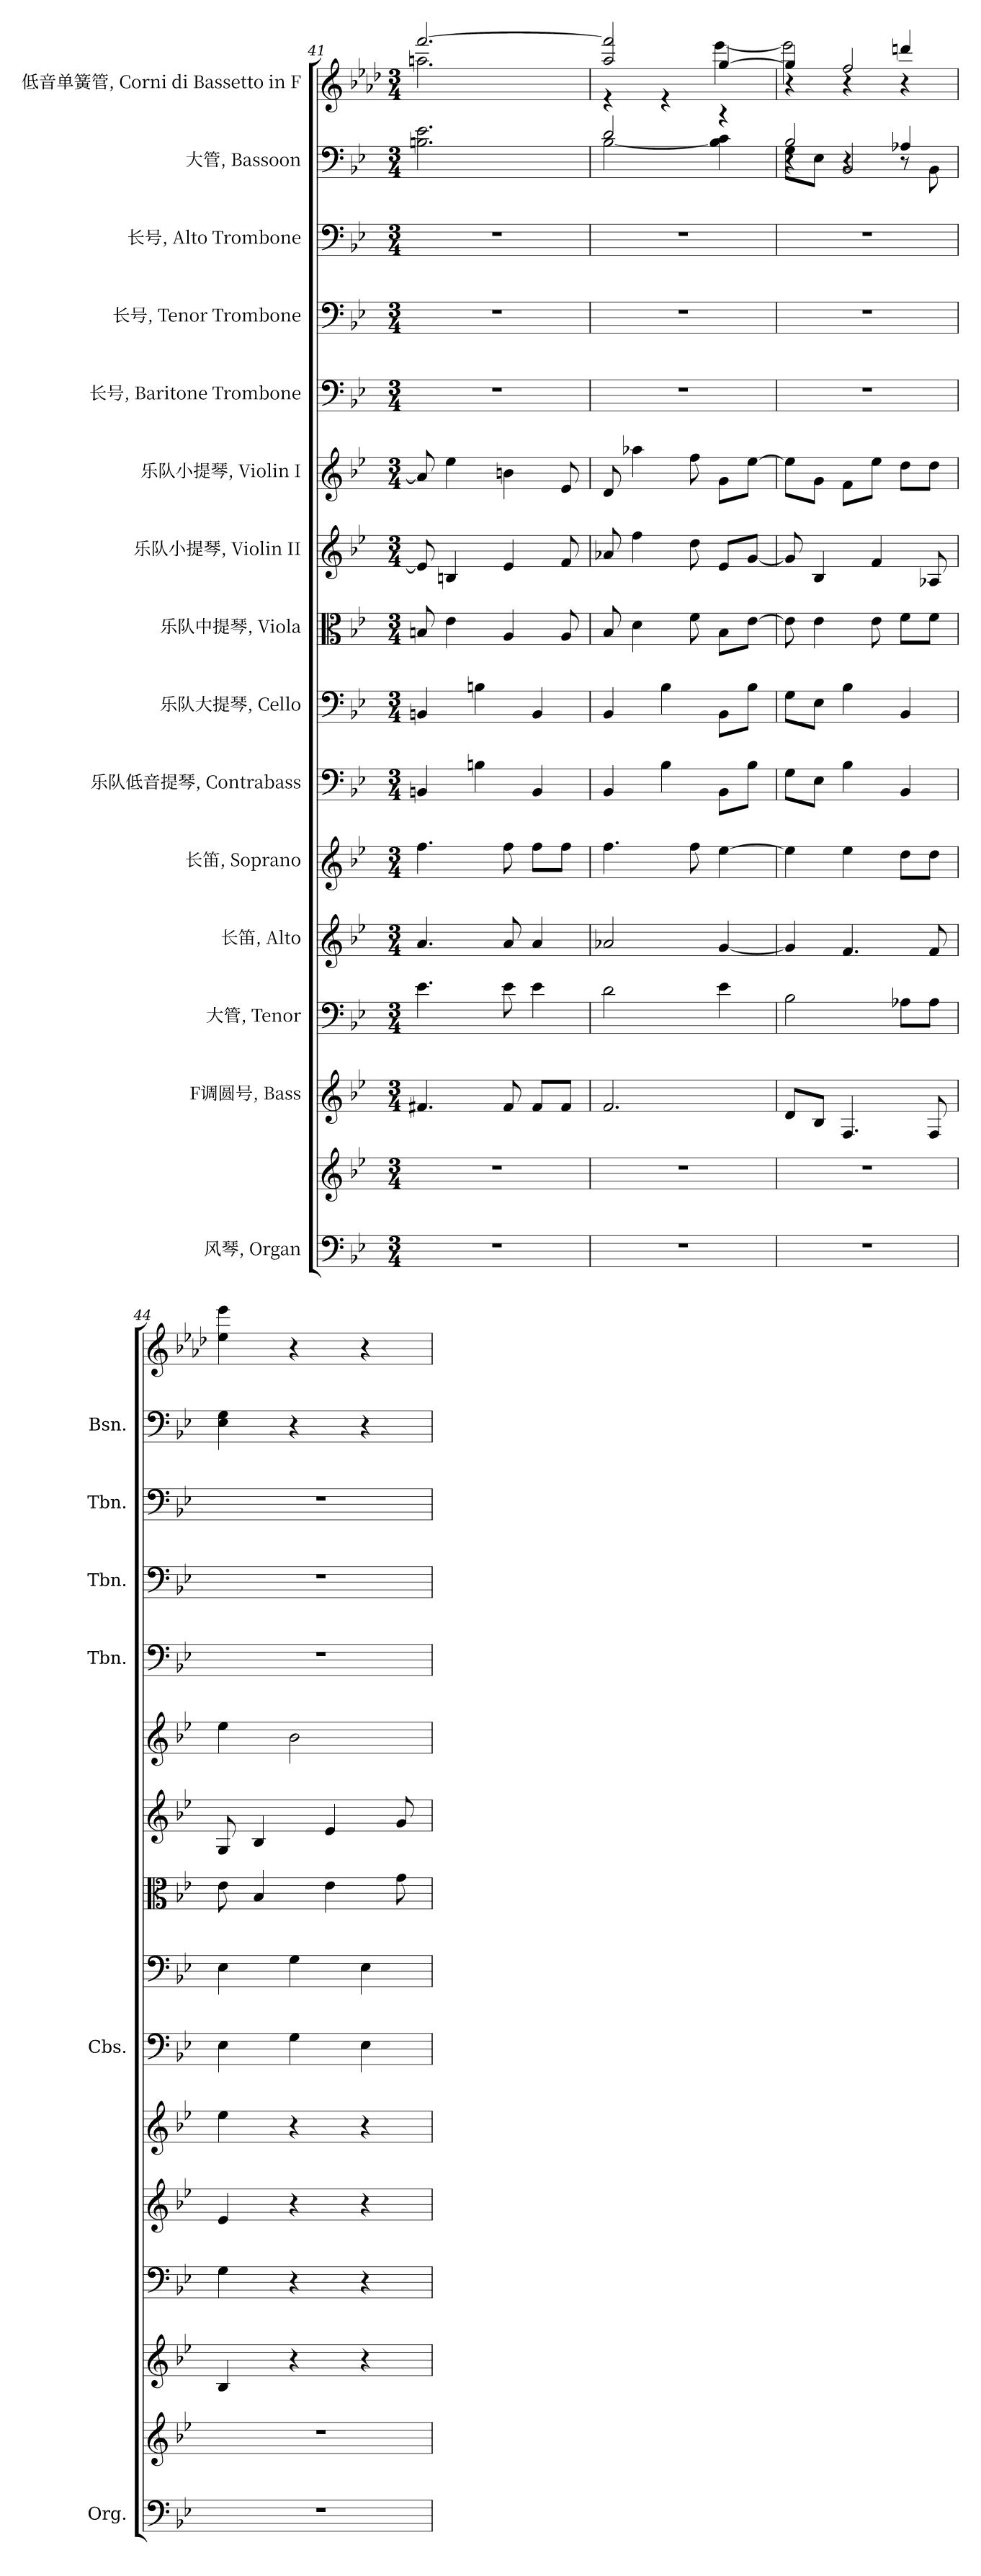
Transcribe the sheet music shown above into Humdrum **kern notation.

**kern	**kern	**kern	**kern	**kern	**kern	**kern	**kern	**kern	**kern	**kern	**kern	**kern	**kern	**kern	**kern
*part15	*part15	*part14	*part13	*part12	*part11	*part10	*part9	*part8	*part7	*part6	*part5	*part4	*part3	*part2	*part1
*staff16	*staff15	*staff14	*staff13	*staff12	*staff11	*staff10	*staff9	*staff8	*staff7	*staff6	*staff5	*staff4	*staff3	*staff2	*staff1
*I"风琴, Organ	*	*I"F调圆号, Bass	*I"大管, Tenor	*I"长笛, Alto	*I"长笛, Soprano	*I"乐队低音提琴, Contrabass	*I"乐队大提琴, Cello	*I"乐队中提琴, Viola	*I"乐队小提琴, Violin II	*I"乐队小提琴, Violin I	*I"长号, Baritone Trombone	*I"长号, Tenor Trombone	*I"长号, Alto Trombone	*I"大管, Bassoon	*I"低音单簧管, Corni di Bassetto in F
*I'Org.	*	*	*	*	*	*I'Cbs.	*	*	*	*	*I'Tbn.	*I'Tbn.	*I'Tbn.	*I'Bsn.	*
!!LO:PB:g=z
*clefF4	*clefG2	*clefG2	*clefF4	*clefG2	*clefG2	*clefF4	*clefF4	*clefC3	*clefG2	*clefG2	*clefF4	*clefF4	*clefF4	*clefF4	*clefG2
*	*	*ITrd4c7	*	*	*	*ITrd7c12	*	*	*	*	*	*	*	*	*ITrd8c14
*k[b-e-]	*k[b-e-]	*k[b-e-a-]	*k[b-e-]	*k[b-e-]	*k[b-e-]	*k[b-e-]	*k[b-e-]	*k[b-e-]	*k[b-e-]	*k[b-e-]	*k[b-e-]	*k[b-e-]	*k[b-e-]	*k[b-e-]	*k[b-e-a-d-]
*M3/4	*M3/4	*M3/4	*M3/4	*M3/4	*M3/4	*M3/4	*M3/4	*M3/4	*M3/4	*M3/4	*M3/4	*M3/4	*M3/4	*M3/4	*M3/4
=41	=41	=41	=41	=41	=41	=41	=41	=41	=41	=41	=41	=41	=41	=41	=41
*	*	*	*	*	*	*	*	*	*	*	*	*	*	*	*^
2.r	2.r	4.Bn/	4.e-\	4.a/	4.ff\	4BBBn/	4BBn/	8Bn/	8e-/]	8a/]	2.r	2.r	2.r	2.Bn\ 2.e-\	[2.ff/	2.an\
.	.	.	.	.	.	.	.	4e-\	4Bn/	4ee-\	.	.	.	.	.	.
.	.	.	.	.	.	4BBn\	4Bn\	.	.	.	.	.	.	.	.	.
.	.	8B/	8e-\	8a/	8ff\	.	.	4A/	4e-/	4bn\	.	.	.	.	.	.
.	.	8B/L	4e-\	4a/	8ff\L	4BBB/	4BB/	.	.	.	.	.	.	.	.	.
.	.	8B/J	.	.	8ff\J	.	.	8A/	8f/	8e-/	.	.	.	.	.	.
=42	=42	=42	=42	=42	=42	=42	=42	=42	=42	=42	=42	=42	=42	=42	=42	=42
*	*	*	*	*	*	*	*	*	*	*	*	*	*	*^	*	*
2.r	2.r	2.B-/	2d\	2a-X/	4.ff\	4BBB-/	4BB-/	8B-/	8a-X/	8d/	2.r	2.r	2.r	2d/	[2B-\	2a-/ 2ff/]	4r
.	.	.	.	.	.	.	.	4d\	4ff\	4aa-X\	.	.	.	.	.	.	.
.	.	.	.	.	.	4BB-\	4B-\	.	.	.	.	.	.	.	.	.	4r
.	.	.	.	.	8ff\	.	.	8f\	8dd\	8ff\	.	.	.	.	.	.	.
.	.	.	4e-\	[4g/	[4ee-\	8BBB-\L	8BB-\L	8B-\L	8e-/L	8g\L	.	.	.	4r	4B-\] 4c\	[4g/	[4ee-\
.	.	.	.	.	.	8BB-\J	8B-\J	[8e-\J	[8g/J	[8ee-\J	.	.	.	.	.	.	.
=43	=43	=43	=43	=43	=43	=43	=43	=43	=43	=43	=43	=43	=43	=43	=43	=43	=43
*	*	*	*	*	*	*	*	*	*	*	*	*	*	*	*^	*	*^
2.r	2.r	8G/L	2B-\	4g/]	4ee-\]	8GG\L	8G\L	8e-\]	8g/]	8ee-\L]	2.r	2.r	2.r	2B-/	8G\L	4r	4g/]	2ee-\]	4r
.	.	8E-/J	.	.	.	8EE-\J	8E-\J	4e-\	4B-/	8g\J	.	.	.	.	8E-\J	.	.	.	.
.	.	4.BB-/	.	4.f/	4ee-\	4BB-\	4B-\	.	.	8f\L	.	.	.	.	4r	2BB-/	4r	.	2f/
.	.	.	.	.	.	.	.	8e-\	4f/	8ee-\J	.	.	.	.	.	.	.	.	.
.	.	.	8A-X\L	.	8dd\L	4BBB-/	4BB-/	8f\L	.	8dd\L	.	.	.	4A-X/	8r	.	4ddn/	4r	.
.	.	8BB-/	8A-\J	8f/	8dd\J	.	.	8f\J	8A-X/	8dd\J	.	.	.	.	8BB-\	.	.	.	.
*	*	*	*	*	*	*	*	*	*	*	*	*	*	*v	*v	*v	*	*	*
*	*	*	*	*	*	*	*	*	*	*	*	*	*	*	*v	*v	*v
=44	=44	=44	=44	=44	=44	=44	=44	=44	=44	=44	=44	=44	=44	=44	=44
2.r	2.r	4E-/	4G\	4e-/	4ee-\	4EE-\	4E-\	8e-\	8G/	4ee-\	2.r	2.r	2.r	4E-\ 4G\	4e-\ 4ee-\
.	.	.	.	.	.	.	.	4B-/	4B-/	.	.	.	.	.	.
.	.	4r	4r	4r	4r	4GG\	4G\	.	.	2b-\	.	.	.	4r	4r
.	.	.	.	.	.	.	.	4e-\	4e-/	.	.	.	.	.	.
.	.	4r	4r	4r	4r	4EE-\	4E-\	.	.	.	.	.	.	4r	4r
.	.	.	.	.	.	.	.	8g\	8g/	.	.	.	.	.	.
=	=	=	=	=	=	=	=	=	=	=	=	=	=	=	=
*-	*-	*-	*-	*-	*-	*-	*-	*-	*-	*-	*-	*-	*-	*-	*-
